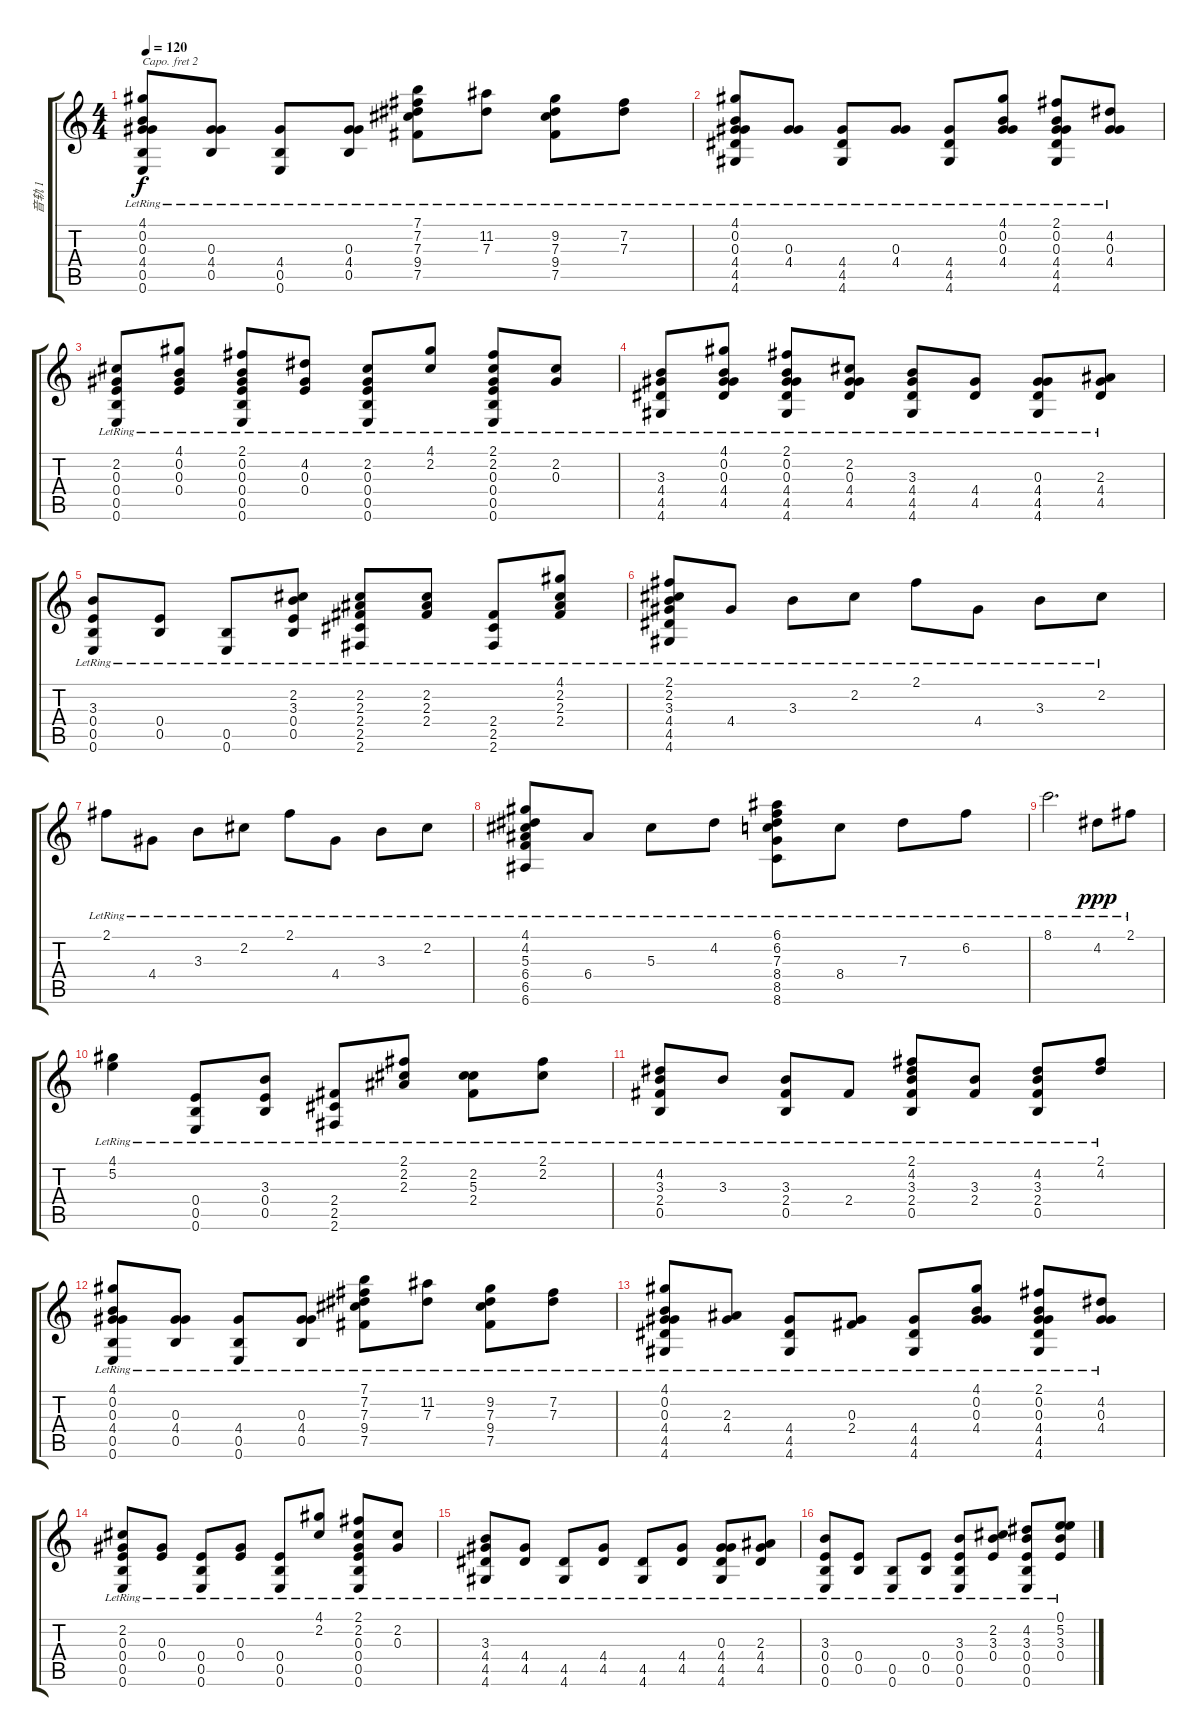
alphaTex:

\track ("音轨 1" "音轨 1") {instrument acousticguitarsteel}
\staff {score tabs}
\capo 2
\tuning (D4 A3 Gb3 D3 A2 D2) {hide}
\ts (4 4)
\tempo 120
\clef g2
\ks c
(4.1{lr} 0.2{lr} 0.3{lr} 4.4{lr} 0.5{lr} 0.6{lr}).8{dy f} (0.3{lr} 4.4{lr} 0.5{lr}).8 (4.4{lr} 0.5{lr} 0.6{lr}).8 (0.3{lr} 4.4{lr} 0.5{lr}).8 (7.1{lr} 7.2{lr} 7.3{lr} 9.4{lr} 7.5{lr}).8 (11.2{lr} 7.3{lr}).8 (9.2{lr} 7.3{lr} 9.4{lr} 7.5{lr}).8 (7.2{lr} 7.3{lr}).8 |
(4.1{lr} 0.2{lr} 0.3{lr} 4.4{lr} 4.5{lr} 4.6{lr}).8 (0.3{lr} 4.4{lr}).8 (4.4{lr} 4.5{lr} 4.6{lr}).8 (0.3{lr} 4.4{lr}).8 (4.4{lr} 4.5{lr} 4.6{lr}).8 (4.1{lr} 0.2{lr} 0.3{lr} 4.4{lr}).8 (2.1{lr} 0.2{lr} 0.3{lr} 4.4{lr} 4.5{lr} 4.6{lr}).8 (4.2{lr} 0.3{lr} 4.4{lr}).8 |
(2.2{lr} 0.3{lr} 0.4{lr} 0.5{lr} 0.6{lr}).8 (4.1{lr} 0.2{lr} 0.3{lr} 0.4{lr}).8 (2.1{lr} 0.2{lr} 0.3{lr} 0.4{lr} 0.5{lr} 0.6{lr}).8 (4.2{lr} 0.3{lr} 0.4{lr}).8 (2.2{lr} 0.3{lr} 0.4{lr} 0.5{lr} 0.6{lr}).8 (4.1{lr} 2.2{lr}).8 (2.1{lr} 2.2{lr} 0.3{lr} 0.4{lr} 0.5{lr} 0.6{lr}).8 (2.2{lr} 0.3{lr}).8 |
(3.3{lr} 4.4{lr} 4.5{lr} 4.6{lr}).8 (4.1{lr} 0.2{lr} 0.3{lr} 4.4{lr} 4.5{lr}).8 (2.1{lr} 0.2{lr} 0.3{lr} 4.4{lr} 4.5{lr} 4.6{lr}).8 (2.2{lr} 0.3{lr} 4.4{lr} 4.5{lr}).8 (3.3{lr} 4.4{lr} 4.5{lr} 4.6{lr}).8 (4.4{lr} 4.5{lr}).8 (0.3{lr} 4.4{lr} 4.5{lr} 4.6{lr}).8 (2.3{lr} 4.4{lr} 4.5{lr}).8 |
(3.3{lr} 0.4{lr} 0.5{lr} 0.6{lr}).8 (0.4{lr} 0.5{lr}).8 (0.5{lr} 0.6{lr}).8 (2.2{lr} 3.3{lr} 0.4{lr} 0.5{lr}).8 (2.2{lr} 2.3{lr} 2.4{lr} 2.5{lr} 2.6{lr}).8 (2.2{lr} 2.3{lr} 2.4{lr}).8 (2.4{lr} 2.5{lr} 2.6{lr}).8 (4.1{lr} 2.2{lr} 2.3{lr} 2.4{lr}).8 |
(2.1{lr} 2.2{lr} 3.3{lr} 4.4{lr} 4.5{lr} 4.6{lr}).8 4.4{lr}.8 3.3{lr}.8 2.2{lr}.8 2.1{lr}.8 4.4{lr}.8 3.3{lr}.8 2.2{lr}.8 |
2.1{lr}.8 4.4{lr}.8 3.3{lr}.8 2.2{lr}.8 2.1{lr}.8 4.4{lr}.8 3.3{lr}.8 2.2{lr}.8 |
(4.1{lr} 4.2{lr} 5.3{lr} 6.4{lr} 6.5{lr} 6.6{lr}).8 6.4{lr}.8 5.3{lr}.8 4.2{lr}.8 (6.1{lr} 6.2{lr} 7.3{lr} 8.4{lr} 8.5{lr} 8.6{lr}).8 8.4{lr}.8 7.3{lr}.8 6.2{lr}.8 |
8.1{lr}.2{d} 4.2{lr}.8{dy ppp} 2.1{lr}.8 |
(4.1{lr} 5.2{lr}).4 (0.4{lr} 0.5{lr} 0.6{lr}).8 (3.3{lr} 0.4{lr} 0.5{lr}).8 (2.4{lr} 2.5{lr} 2.6{lr}).8 (2.1{lr} 2.2{lr} 2.3{lr}).8 (2.2{lr} 5.3{lr} 2.4{lr}).8 (2.1{lr} 2.2{lr}).8 |
(4.2{lr} 3.3{lr} 2.4{lr} 0.5{lr}).8 3.3{lr}.8 (3.3{lr} 2.4{lr} 0.5{lr}).8 2.4{lr}.8 (2.1{lr} 4.2{lr} 3.3{lr} 2.4{lr} 0.5{lr}).8 (3.3{lr} 2.4{lr}).8 (4.2{lr} 3.3{lr} 2.4{lr} 0.5{lr}).8 (2.1{lr} 4.2{lr}).8 |
(4.1{lr} 0.2{lr} 0.3{lr} 4.4{lr} 0.5{lr} 0.6{lr}).8 (0.3{lr} 4.4{lr} 0.5{lr}).8 (4.4{lr} 0.5{lr} 0.6{lr}).8 (0.3{lr} 4.4{lr} 0.5{lr}).8 (7.1{lr} 7.2{lr} 7.3{lr} 9.4{lr} 7.5{lr}).8 (11.2{lr} 7.3{lr}).8 (9.2{lr} 7.3{lr} 9.4{lr} 7.5{lr}).8 (7.2{lr} 7.3{lr}).8 |
(4.1{lr} 0.2{lr} 0.3{lr} 4.4{lr} 4.5{lr} 4.6{lr}).8 (2.3{lr} 4.4{lr}).8 (4.4{lr} 4.5{lr} 4.6{lr}).8 (0.3{lr} 2.4{lr}).8 (4.4{lr} 4.5{lr} 4.6{lr}).8 (4.1{lr} 0.2{lr} 0.3{lr} 4.4{lr}).8 (2.1{lr} 0.2{lr} 0.3{lr} 4.4{lr} 4.5{lr} 4.6{lr}).8 (4.2{lr} 0.3{lr} 4.4{lr}).8 |
(2.2{lr} 0.3{lr} 0.4{lr} 0.5{lr} 0.6{lr}).8 (0.3{lr} 0.4{lr}).8 (0.4{lr} 0.5{lr} 0.6{lr}).8 (0.3{lr} 0.4{lr}).8 (0.4{lr} 0.5{lr} 0.6{lr}).8 (4.1{lr} 2.2{lr}).8 (2.1{lr} 2.2{lr} 0.3{lr} 0.4{lr} 0.5{lr} 0.6{lr}).8 (2.2{lr} 0.3{lr}).8 |
(3.3{lr} 4.4{lr} 4.5{lr} 4.6{lr}).8 (4.4{lr} 4.5{lr}).8 (4.5{lr} 4.6{lr}).8 (4.4{lr} 4.5{lr}).8 (4.5{lr} 4.6{lr}).8 (4.4{lr} 4.5{lr}).8 (0.3{lr} 4.4{lr} 4.5{lr} 4.6{lr}).8 (2.3{lr} 4.4{lr} 4.5{lr}).8 |
(3.3{lr} 0.4{lr} 0.5{lr} 0.6{lr}).8 (0.4{lr} 0.5{lr}).8 (0.5{lr} 0.6{lr}).8 (0.4{lr} 0.5{lr}).8 (3.3{lr} 0.4{lr} 0.5{lr} 0.6{lr}).8 (2.2{lr} 3.3{lr} 0.4{lr}).8 (4.2{lr} 3.3{lr} 0.4{lr} 0.5{lr} 0.6{lr}).8 (0.1{lr} 5.2{lr} 3.3{lr} 0.4{lr}).8
